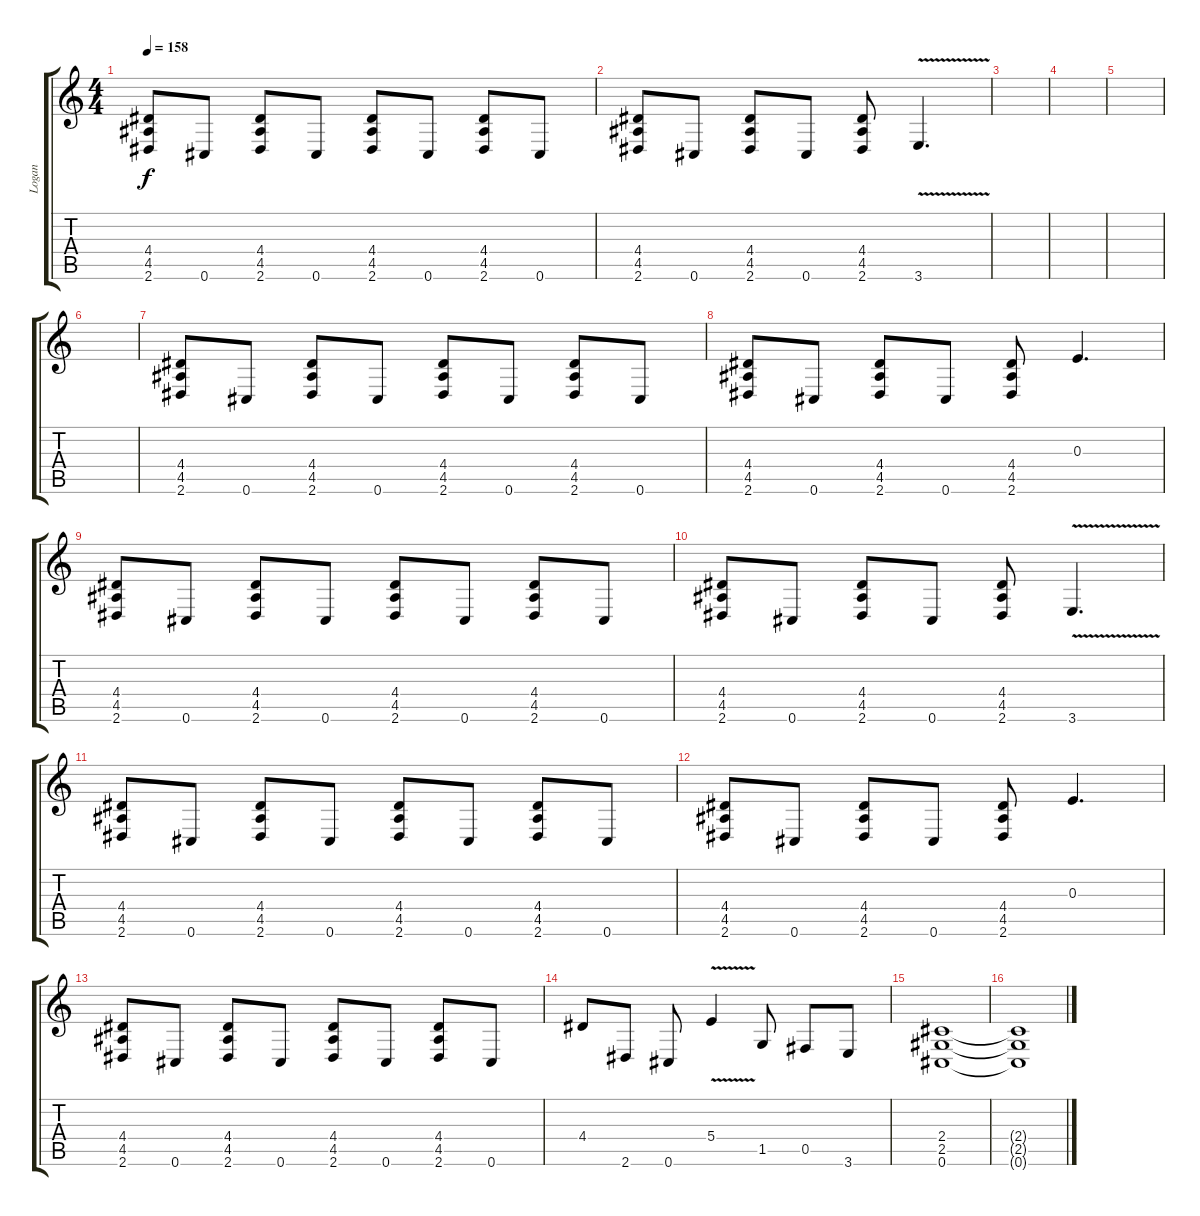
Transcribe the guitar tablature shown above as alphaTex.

\track ("Logan" "Logan") {instrument distortionguitar}
\staff {score tabs}
\tuning (Db4 Ab3 E3 B2 Gb2 Db2) {hide}
\ts (4 4)
\tempo 158
\clef g2
\ks c
(4.4 4.5 2.6).8{dy f} 0.6.8 (4.4 4.5 2.6).8 0.6.8 (4.4 4.5 2.6).8 0.6.8 (4.4 4.5 2.6).8 0.6.8 |
(4.4 4.5 2.6).8 0.6.8 (4.4 4.5 2.6).8 0.6.8 (4.4 4.5 2.6).8 3.6{v}.4{d} |
|
|
|
|
(4.4 4.5 2.6).8 0.6.8 (4.4 4.5 2.6).8 0.6.8 (4.4 4.5 2.6).8 0.6.8 (4.4 4.5 2.6).8 0.6.8 |
(4.4 4.5 2.6).8 0.6.8 (4.4 4.5 2.6).8 0.6.8 (4.4 4.5 2.6).8 0.3.4{d} |
(4.4 4.5 2.6).8 0.6.8 (4.4 4.5 2.6).8 0.6.8 (4.4 4.5 2.6).8 0.6.8 (4.4 4.5 2.6).8 0.6.8 |
(4.4 4.5 2.6).8 0.6.8 (4.4 4.5 2.6).8 0.6.8 (4.4 4.5 2.6).8 3.6{v}.4{d} |
(4.4 4.5 2.6).8 0.6.8 (4.4 4.5 2.6).8 0.6.8 (4.4 4.5 2.6).8 0.6.8 (4.4 4.5 2.6).8 0.6.8 |
(4.4 4.5 2.6).8 0.6.8 (4.4 4.5 2.6).8 0.6.8 (4.4 4.5 2.6).8 0.3.4{d} |
(4.4 4.5 2.6).8 0.6.8 (4.4 4.5 2.6).8 0.6.8 (4.4 4.5 2.6).8 0.6.8 (4.4 4.5 2.6).8 0.6.8 |
4.4.8 2.6.8 0.6.8 5.4{v}.4 1.5.8 0.5.8 3.6.8 |
(2.4 2.5 0.6).1 |
(2.4{t} 2.5{t} 0.6{t}).1
